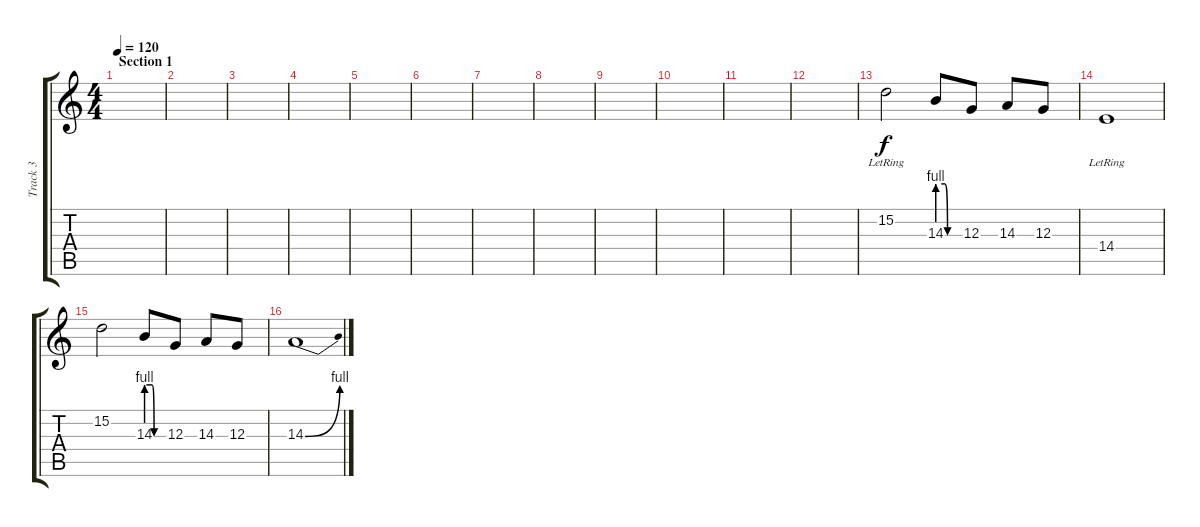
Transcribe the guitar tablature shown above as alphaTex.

\track ("Track 3" "Track 3") {instrument viola}
\staff {score tabs}
\tuning (E4 B3 G3 D3 A2 E2) {hide}
\ts (4 4)
\section ("" "Section 1")
\tempo 120
\clef g2
\ks c
|
|
|
|
|
|
|
|
|
|
|
|
15.2{lr}.2 14.3{be (custom 0 4 20 4 27 0 40 0 60 0)}.8{dy f} 12.3.8 14.3.8 12.3.8 |
14.4{lr}.1 |
15.2.2 14.3{be (custom 0 4 20 4 27 0 60 0)}.8 12.3.8 14.3.8 12.3.8 |
14.3{be (bend 0 0 60 4)}.1
